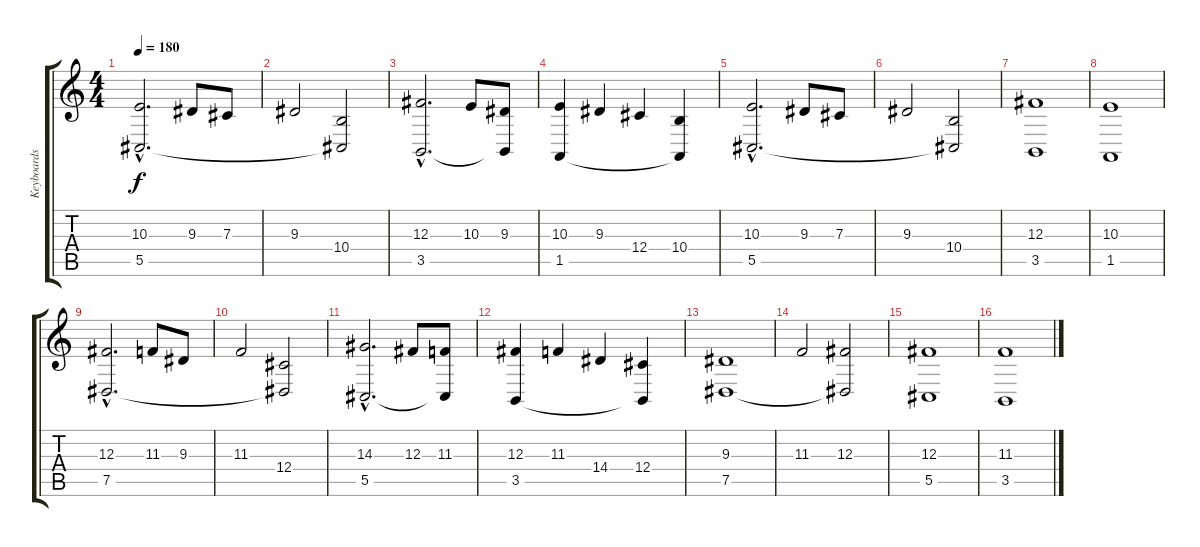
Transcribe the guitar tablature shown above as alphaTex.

\track ("Keyboards" "Keyboards") {instrument choiraahs}
\staff {score tabs}
\tuning (Eb4 Bb3 Gb3 Db3 Ab2 Eb2) {hide}
\ts (4 4)
\tempo 180
\clef g2
\ks c
(10.3{hac} 5.5{hac}).2{d dy f instrument churchorgan} 9.3.8 7.3.8 |
9.3.2 (10.4 5.5{t}).2 |
(12.3{hac} 3.5{hac}).2{d} 10.3.8 (9.3 3.5{t}).8 |
(10.3 1.5).4 9.3.4 12.4.4 (10.4 1.5{t}).4 |
(10.3{hac} 5.5{hac}).2{d} 9.3.8 7.3.8 |
9.3.2 (10.4 5.5{t}).2 |
(12.3 3.5).1 |
(10.3 1.5).1 |
(12.3{hac} 7.5{hac}).2{d} 11.3.8 9.3.8 |
11.3.2 (12.4 7.5{t}).2 |
(14.3{hac} 5.5{hac}).2{d} 12.3.8 (11.3 5.5{t}).8 |
(12.3 3.5).4 11.3.4 14.4.4 (12.4 3.5{t}).4 |
(9.3 7.5).1 |
11.3.2 (12.3 7.5{t}).2 |
(12.3 5.5).1 |
(11.3 3.5).1
